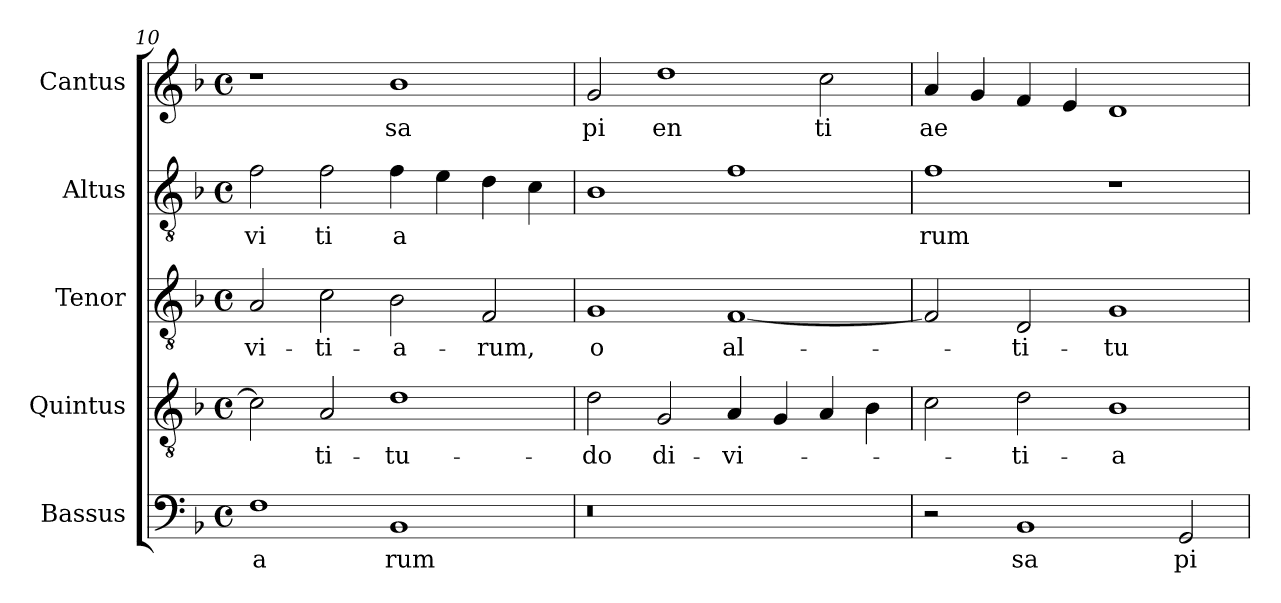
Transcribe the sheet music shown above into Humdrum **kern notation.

**kern	**text	**kern	**text	**kern	**text	**kern	**text	**kern	**text
*part5	*part5	*part4	*part4	*part3	*part3	*part2	*part2	*part1	*part1
*staff5	*staff5	*staff4	*staff4	*staff3	*staff3	*staff2	*staff2	*staff1	*staff1
*I"Bassus	*	*I"Quintus	*	*I"Tenor	*	*I"Altus	*	*I"Cantus	*
*clefF4	*	*clefGv2	*	*clefGv2	*	*clefGv2	*	*clefG2	*
*k[b-]	*	*k[b-]	*	*k[b-]	*	*k[b-]	*	*k[b-]	*
*F:	*	*F:	*	*F:	*	*F:	*	*F:	*
*M4/4	*	*M4/4	*	*M4/4	*	*M4/4	*	*M4/4	*
*met(c)	*	*met(c)	*	*met(c)	*	*met(c)	*	*met(c)	*
=10	=10	=10	=10	=10	=10	=10	=10	=10	=10
!	!LO:LY:b:cj	!	!	!	!LO:LY:b:cj	!	!LO:LY:b:cj	!	!
1F	a	2c\]	.	2A/	-vi-	2f\	vi	1r	.
!	!	!	!LO:LY:b:cj	!	!LO:LY:b:cj	!	!LO:LY:b:cj	!	!
.	.	2A/	-ti-	2c\	-ti-	2f\	ti	.	.
!	!LO:LY:b:cj	!	!LO:LY:b:cj	!	!LO:LY:b:cj	!	!LO:LY:b:cj	!	!LO:LY:b:cj
1BB-	rum	1d	-tu-	2B-\	-a-	4f\	a	1b-	sa
.	.	.	.	.	.	4e\	.	.	.
!	!	!	!	!	!LO:LY:b:cj	!	!	!	!
.	.	.	.	2F/	-rum,	4d\	.	.	.
.	.	.	.	.	.	4c\	.	.	.
=11	=11	=11	=11	=11	=11	=11	=11	=11	=11
!	!	!	!LO:LY:b:cj	!	!LO:LY:b:cj	!	!	!	!LO:LY:b:cj
0r	.	2d\	-do	1G	o	1B-	.	2g/	pi
!	!	!	!LO:LY:b:cj	!	!	!	!	!	!LO:LY:b:cj
.	.	2G/	di-	.	.	.	.	1dd	en
!	!	!	!LO:LY:b:cj	!	!LO:LY:b:cj	!	!	!	!
.	.	4A/	-vi-	[<1F	al-	1f	.	.	.
.	.	4G/	.	.	.	.	.	.	.
!	!	!	!	!	!	!	!	!	!LO:LY:b:cj
.	.	4A/	.	.	.	.	.	2cc\	ti
.	.	4B-\	.	.	.	.	.	.	.
=12	=12	=12	=12	=12	=12	=12	=12	=12	=12
!	!	!	!	!	!	!	!LO:LY:b:cj	!	!LO:LY:b:cj
2r	.	2c\	.	2F/]	.	1f	rum	4a/	ae
.	.	.	.	.	.	.	.	4g/	.
!	!LO:LY:b:cj	!	!LO:LY:b:cj	!	!LO:LY:b:cj	!	!	!	!
1BB-	sa	2d\	-ti-	2D/	-ti-	.	.	4f/	.
.	.	.	.	.	.	.	.	4e/	.
!	!	!	!LO:LY:b:cj	!	!LO:LY:b:cj	!	!	!	!
.	.	1B-	-a-	1G	-tu-	1r	.	1d	.
!	!LO:LY:b:cj	!	!	!	!	!	!	!	!
2GG/	pi	.	.	.	.	.	.	.	.
=	=	=	=	=	=	=	=	=	=
*-	*-	*-	*-	*-	*-	*-	*-	*-	*-
